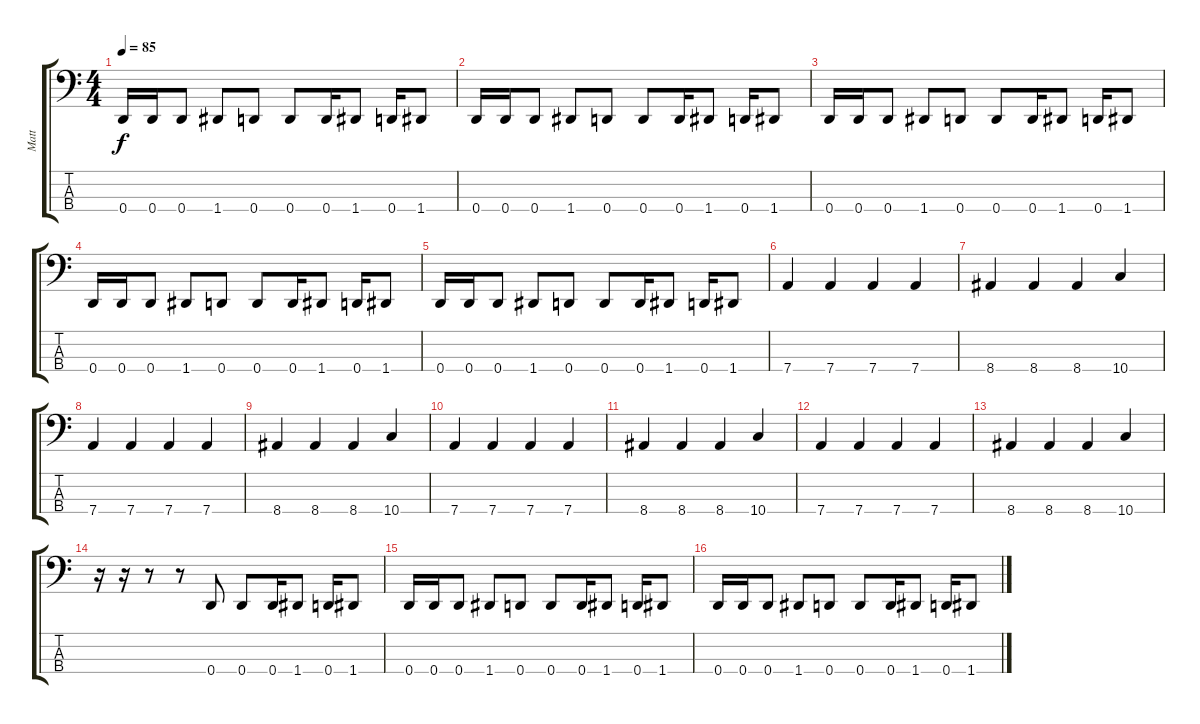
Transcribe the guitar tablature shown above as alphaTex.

\track ("Matt" "Matt") {instrument electricbasspick}
\staff {score tabs}
\tuning (G2 D2 A1 D1) {hide}
\ts (4 4)
\tempo 85
\clef f4
\ks c
0.4.16{dy f} 0.4.16 0.4.8 1.4.8 0.4.8 0.4.8 0.4.16 1.4.8 0.4.16 1.4.8 |
0.4.16 0.4.16 0.4.8 1.4.8 0.4.8 0.4.8 0.4.16 1.4.8 0.4.16 1.4.8 |
0.4.16 0.4.16 0.4.8 1.4.8 0.4.8 0.4.8 0.4.16 1.4.8 0.4.16 1.4.8 |
0.4.16 0.4.16 0.4.8 1.4.8 0.4.8 0.4.8 0.4.16 1.4.8 0.4.16 1.4.8 |
0.4.16 0.4.16 0.4.8 1.4.8 0.4.8 0.4.8 0.4.16 1.4.8 0.4.16 1.4.8 |
7.4.4 7.4.4 7.4.4 7.4.4 |
8.4.4 8.4.4 8.4.4 10.4.4 |
7.4.4 7.4.4 7.4.4 7.4.4 |
8.4.4 8.4.4 8.4.4 10.4.4 |
7.4.4 7.4.4 7.4.4 7.4.4 |
8.4.4 8.4.4 8.4.4 10.4.4 |
7.4.4 7.4.4 7.4.4 7.4.4 |
8.4.4 8.4.4 8.4.4 10.4.4 |
r.16 r.16 r.8 r.8 0.4.8 0.4.8 0.4.16 1.4.8 0.4.16 1.4.8 |
0.4.16 0.4.16 0.4.8 1.4.8 0.4.8 0.4.8 0.4.16 1.4.8 0.4.16 1.4.8 |
0.4.16 0.4.16 0.4.8 1.4.8 0.4.8 0.4.8 0.4.16 1.4.8 0.4.16 1.4.8
